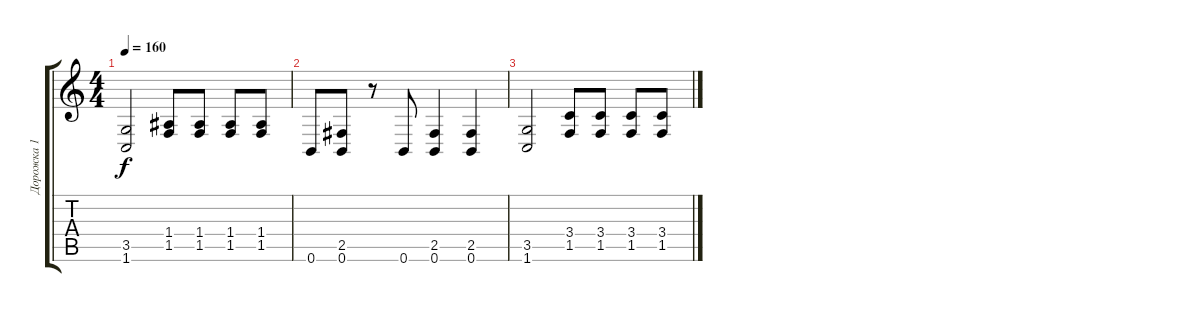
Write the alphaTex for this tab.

\track ("Дорожка 1" "Дорожка 1") {instrument distortionguitar}
\staff {score tabs}
\tuning (B3 Gb3 D3 A2 E2 B1) {hide}
\ts (4 4)
\tempo 160
\clef g2
\ks c
(3.5 1.6).2{dy f} (1.4 1.5).8 (1.4 1.5).8 (1.4 1.5).8 (1.4 1.5).8 |
0.6.8 (2.5 0.6).8 r.8 0.6.8 (2.5 0.6).4 (2.5 0.6).4 |
(3.5 1.6).2 (3.4 1.5).8 (3.4 1.5).8 (3.4 1.5).8 (3.4 1.5).8
